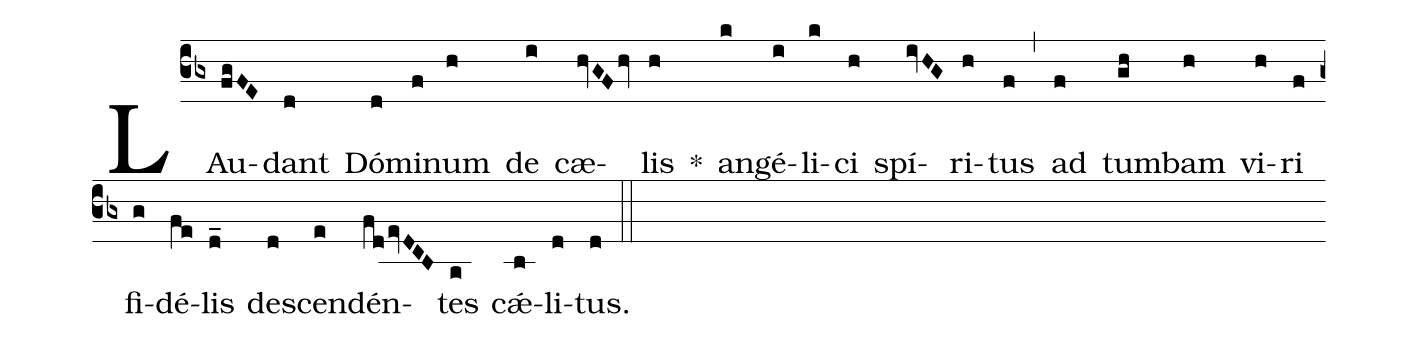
%%
(cb3)
LAu(fgFE)dant(d) Dó(d)mi(f)num(h) de(i) cæ(hvGFhv)lis(h) *()
an(k)gé(i)li(k)ci(h) spí(ivHG)ri(h)tus(f) (,)
ad(f) tum(gh)bam(h) vi(h)ri(f) fi(g)dé(fe)lis(d_)
de(d)scen(e)dén(fdevDCB)tes(a) cǽ(b)li(d)tus.(d) (::)
